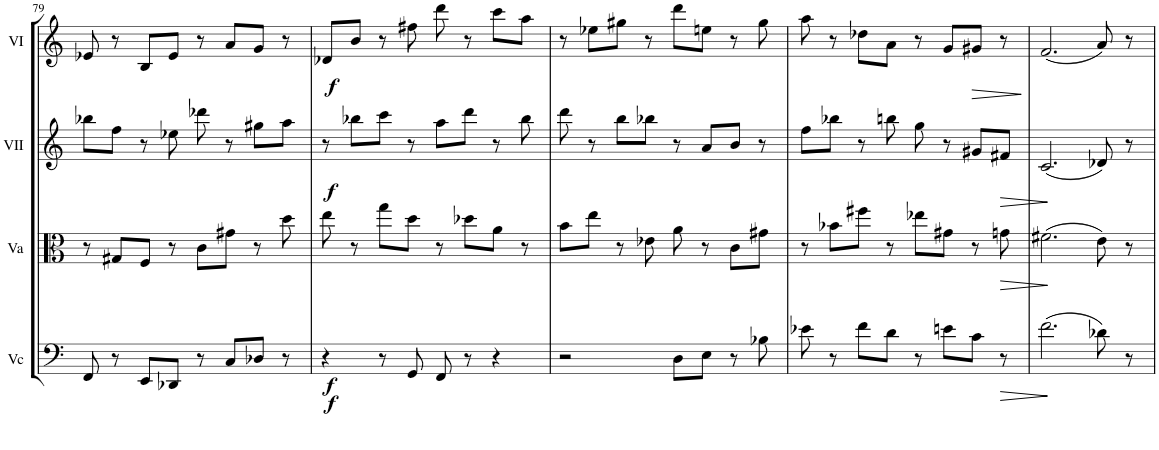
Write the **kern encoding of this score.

**kern	**dynam	**kern	**dynam	**kern	**dynam	**kern	**dynam
*part4	*part4	*part3	*part3	*part2	*part2	*part1	*part1
*staff4	*staff4	*staff3	*staff3	*staff2	*staff2	*staff1	*staff1
*I"Vc	*	*I"Va	*	*I"VII	*	*I"VI	*
*I'Vc	*	*I'Va	*	*I'VII	*	*I'VI	*
!!LO:PB:g=z
*clefF4	*	*clefC3	*	*clefG2	*	*clefG2	*
*k[]	*	*k[]	*	*k[]	*	*k[]	*
*M4/4	*	*M4/4	*	*M4/4	*	*M4/4	*
=79	=79	=79	=79	=79	=79	=79	=79
8FF/	.	8r	.	8bb-X\L	.	8e-X/	.
8r	.	8G#X/L	.	8ff\J	.	8r	.
8EE/L	.	8F/J	.	8r	.	8B/L	.
8DD-X/J	.	8r	.	8ee-X\	.	8e-/J	.
8r	.	8c\L	.	8ddd-X\	.	8r	.
8C/L	.	8g#X\J	.	8r	.	8a/L	.
8D-X/J	.	8r	.	8gg#X\L	.	8g/J	.
8r	.	8dd\	.	8aa\J	.	8r	.
=80	=80	=80	=80	=80	=80	=80	=80
!	!LO:DY:b	!	!	!	!	!	!
!	!LO:DY:n=1:b	!	!	!	!LO:DY:b	!	!LO:DY:b
4r	f f	8ee\	.	8r	f	8d-X/L	f
.	.	8r	.	8bb-X\L	.	8b/J	.
8r	.	8gg\L	.	8ccc\J	.	8r	.
8GG/	.	8dd\J	.	8r	.	8ff#X\	.
8FF/	.	8r	.	8aa\L	.	8ddd\	.
8r	.	8dd-X\L	.	8ddd\J	.	8r	.
4r	.	8a\J	.	8r	.	8ccc\L	.
.	.	8r	.	8bb-\	.	8aa\J	.
=81	=81	=81	=81	=81	=81	=81	=81
2r	.	8b\L	.	8ddd\	.	8r	.
.	.	8ee\J	.	8r	.	8ee-X\L	.
.	.	8r	.	8bb\L	.	8gg#X\J	.
.	.	8e-X\	.	8bb-X\J	.	8r	.
8D\L	.	8a\	.	8r	.	8ddd\L	.
8E\J	.	8r	.	8a/L	.	8een\J	.
8r	.	8c\L	.	8b/J	.	8r	.
8B-X\	.	8g#X\J	.	8r	.	8gg#\	.
=82	=82	=82	=82	=82	=82	=82	=82
8e-X\	.	8r	.	8ff\L	.	8aa\	.
8r	.	8b-X\L	.	8bb-X\J	.	8r	.
8f\L	.	8ff#X\J	.	8r	.	8dd-X\L	.
8d\J	.	8r	.	8bbn\	.	8a\J	.
8r	.	8ee-X\L	.	8gg\	.	8r	.
8en\L	.	8g#X\J	.	8r	.	8g/L	.
!	!	!	!	!	!	!	!LO:HP:b
8c\J	.	8r	.	8g#X/L	.	8g#X/J	>
!	!LO:HP:b	!	!LO:HP:b	!	!LO:HP:b	!	!
8r	>	8gn\	>	8f#X/J	>	8r	.
.	]	.	]	.	]	.	]
=83	=83	=83	=83	=83	=83	=83	=83
(2.f\	.	(2.f#X\	.	(2.c/	.	(2.f/	.
8d-X\)	.	8e\)	.	8d-X/)	.	8a/)	.
8r	.	8r	.	8r	.	8r	.
=	=	=	=	=	=	=	=
*-	*-	*-	*-	*-	*-	*-	*-
